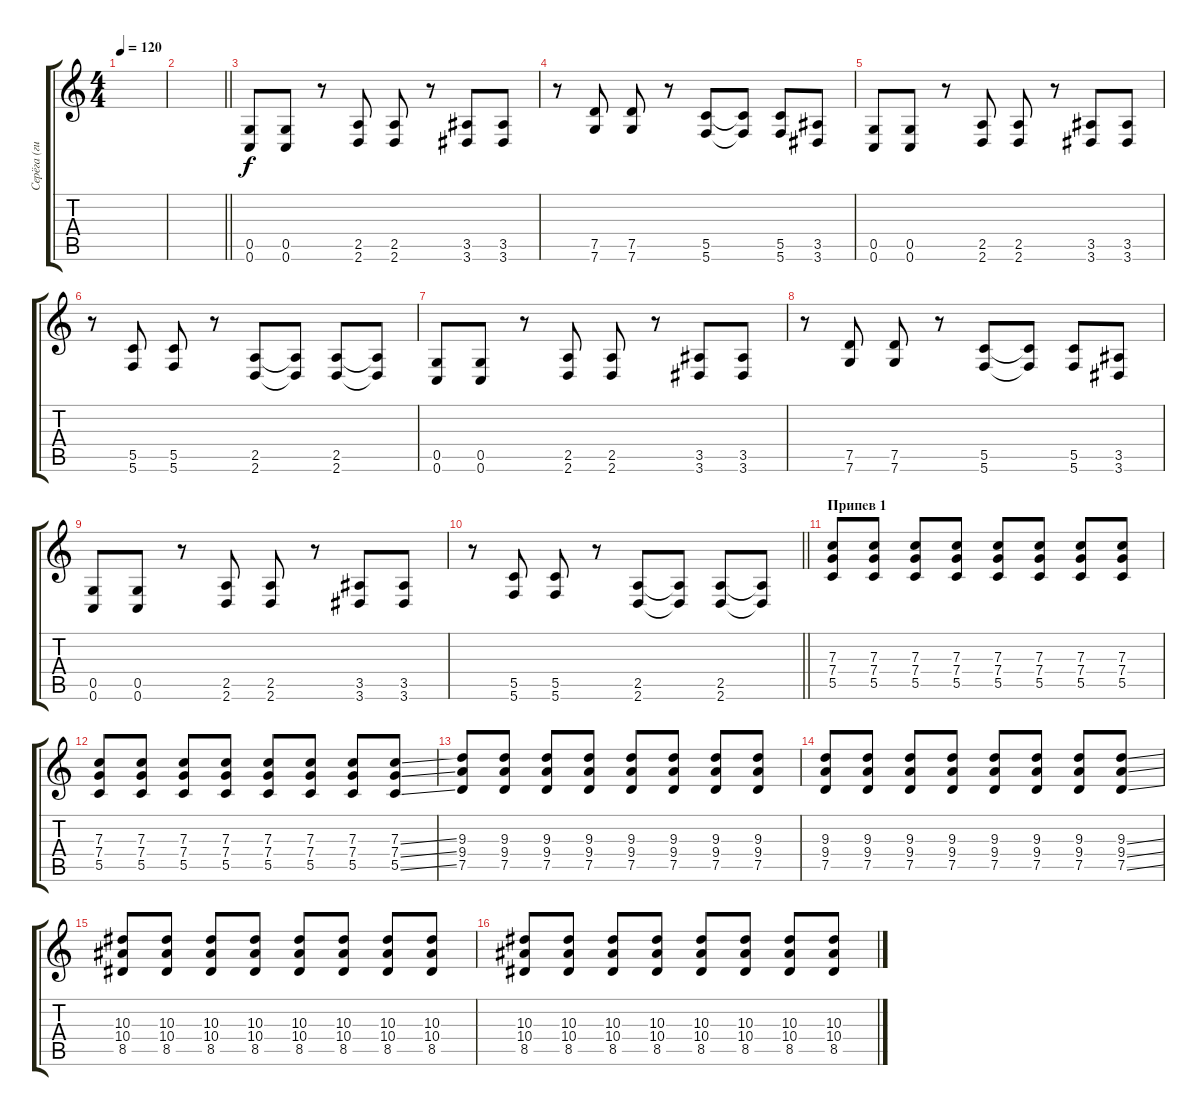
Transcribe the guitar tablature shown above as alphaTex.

\track ("Серёга (гитара 2)" "Серёга (ги") {instrument distortionguitar}
\staff {score tabs}
\tuning (D4 A3 F3 C3 G2 C2) {hide}
\ts (4 4)
\tempo 120
\clef g2
\ks c
|
\barLineRight lightlight
|
(0.5 0.6).8 (0.5 0.6).8 r.8 (2.5 2.6).8 (2.5 2.6).8 r.8 (3.5 3.6).8 (3.5 3.6).8 |
r.8 (7.5 7.6).8 (7.5 7.6).8 r.8 (5.5 5.6).8 (5.5{t} 5.6{t}).8 (5.5 5.6).8 (3.5 3.6).8 |
(0.5 0.6).8 (0.5 0.6).8 r.8 (2.5 2.6).8 (2.5 2.6).8 r.8 (3.5 3.6).8 (3.5 3.6).8 |
r.8 (5.5 5.6).8 (5.5 5.6).8 r.8 (2.5 2.6).8 (2.5{t} 2.6{t}).8 (2.5 2.6).8 (2.5{t} 2.6{t}).8 |
(0.5 0.6).8 (0.5 0.6).8 r.8 (2.5 2.6).8 (2.5 2.6).8 r.8 (3.5 3.6).8 (3.5 3.6).8 |
r.8 (7.5 7.6).8 (7.5 7.6).8 r.8 (5.5 5.6).8 (5.5{t} 5.6{t}).8 (5.5 5.6).8 (3.5 3.6).8 |
(0.5 0.6).8 (0.5 0.6).8 r.8 (2.5 2.6).8 (2.5 2.6).8 r.8 (3.5 3.6).8 (3.5 3.6).8 |
\barLineRight lightlight
r.8 (5.5 5.6).8 (5.5 5.6).8 r.8 (2.5 2.6).8 (2.5{t} 2.6{t}).8 (2.5 2.6).8 (2.5{t} 2.6{t}).8 |
\section ("" "Припев 1")
(7.3 7.4 5.5).8 (7.3 7.4 5.5).8 (7.3 7.4 5.5).8 (7.3 7.4 5.5).8 (7.3 7.4 5.5).8 (7.3 7.4 5.5).8 (7.3 7.4 5.5).8 (7.3 7.4 5.5).8 |
(7.3 7.4 5.5).8 (7.3 7.4 5.5).8 (7.3 7.4 5.5).8 (7.3 7.4 5.5).8 (7.3 7.4 5.5).8 (7.3 7.4 5.5).8 (7.3 7.4 5.5).8 (7.3{ss} 7.4{ss} 5.5{ss}).8 |
(9.3 9.4 7.5).8 (9.3 9.4 7.5).8 (9.3 9.4 7.5).8 (9.3 9.4 7.5).8 (9.3 9.4 7.5).8 (9.3 9.4 7.5).8 (9.3 9.4 7.5).8 (9.3 9.4 7.5).8 |
(9.3 9.4 7.5).8 (9.3 9.4 7.5).8 (9.3 9.4 7.5).8 (9.3 9.4 7.5).8 (9.3 9.4 7.5).8 (9.3 9.4 7.5).8 (9.3 9.4 7.5).8 (9.3{ss} 9.4{ss} 7.5{ss}).8 |
(10.3 10.4 8.5).8 (10.3 10.4 8.5).8 (10.3 10.4 8.5).8 (10.3 10.4 8.5).8 (10.3 10.4 8.5).8 (10.3 10.4 8.5).8 (10.3 10.4 8.5).8 (10.3 10.4 8.5).8 |
(10.3 10.4 8.5).8 (10.3 10.4 8.5).8 (10.3 10.4 8.5).8 (10.3 10.4 8.5).8 (10.3 10.4 8.5).8 (10.3 10.4 8.5).8 (10.3 10.4 8.5).8 (10.3{ss} 10.4{ss} 8.5{ss}).8
